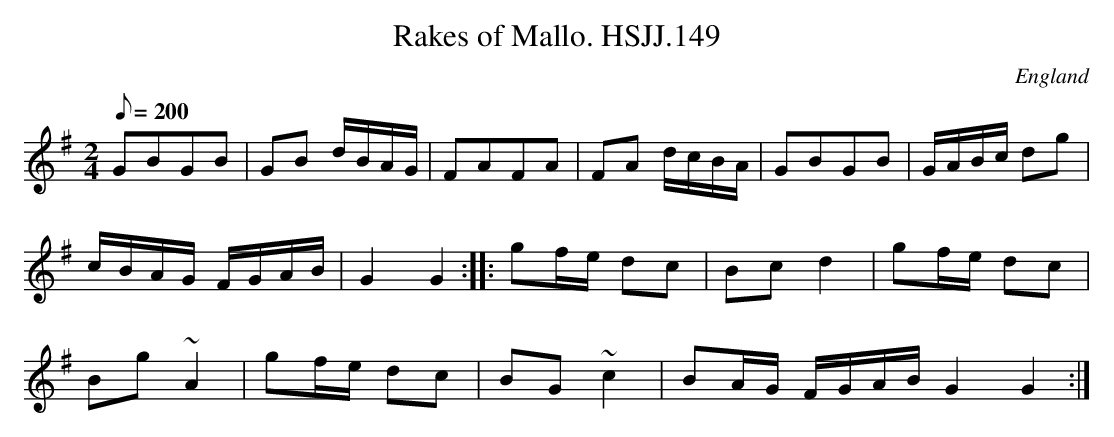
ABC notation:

X:1
T:Rakes of Mallo. HSJJ.149
M:2/4
L:1/8
Q:200
O:England
K:G
GBGB|GB d/B/A/G/|FAFA|FA d/c/B/A/|GBGB|G/A/B/c/ dg|!c/B/A/G/ F/G/A/B/|G2
G2:|
|:gf/e/ dc|Bcd2|gf/e/ dc|!Bg~A2|gf/e/ dc|BG~c2|BA/G/ F/G/A/B/ G2G2:|]
